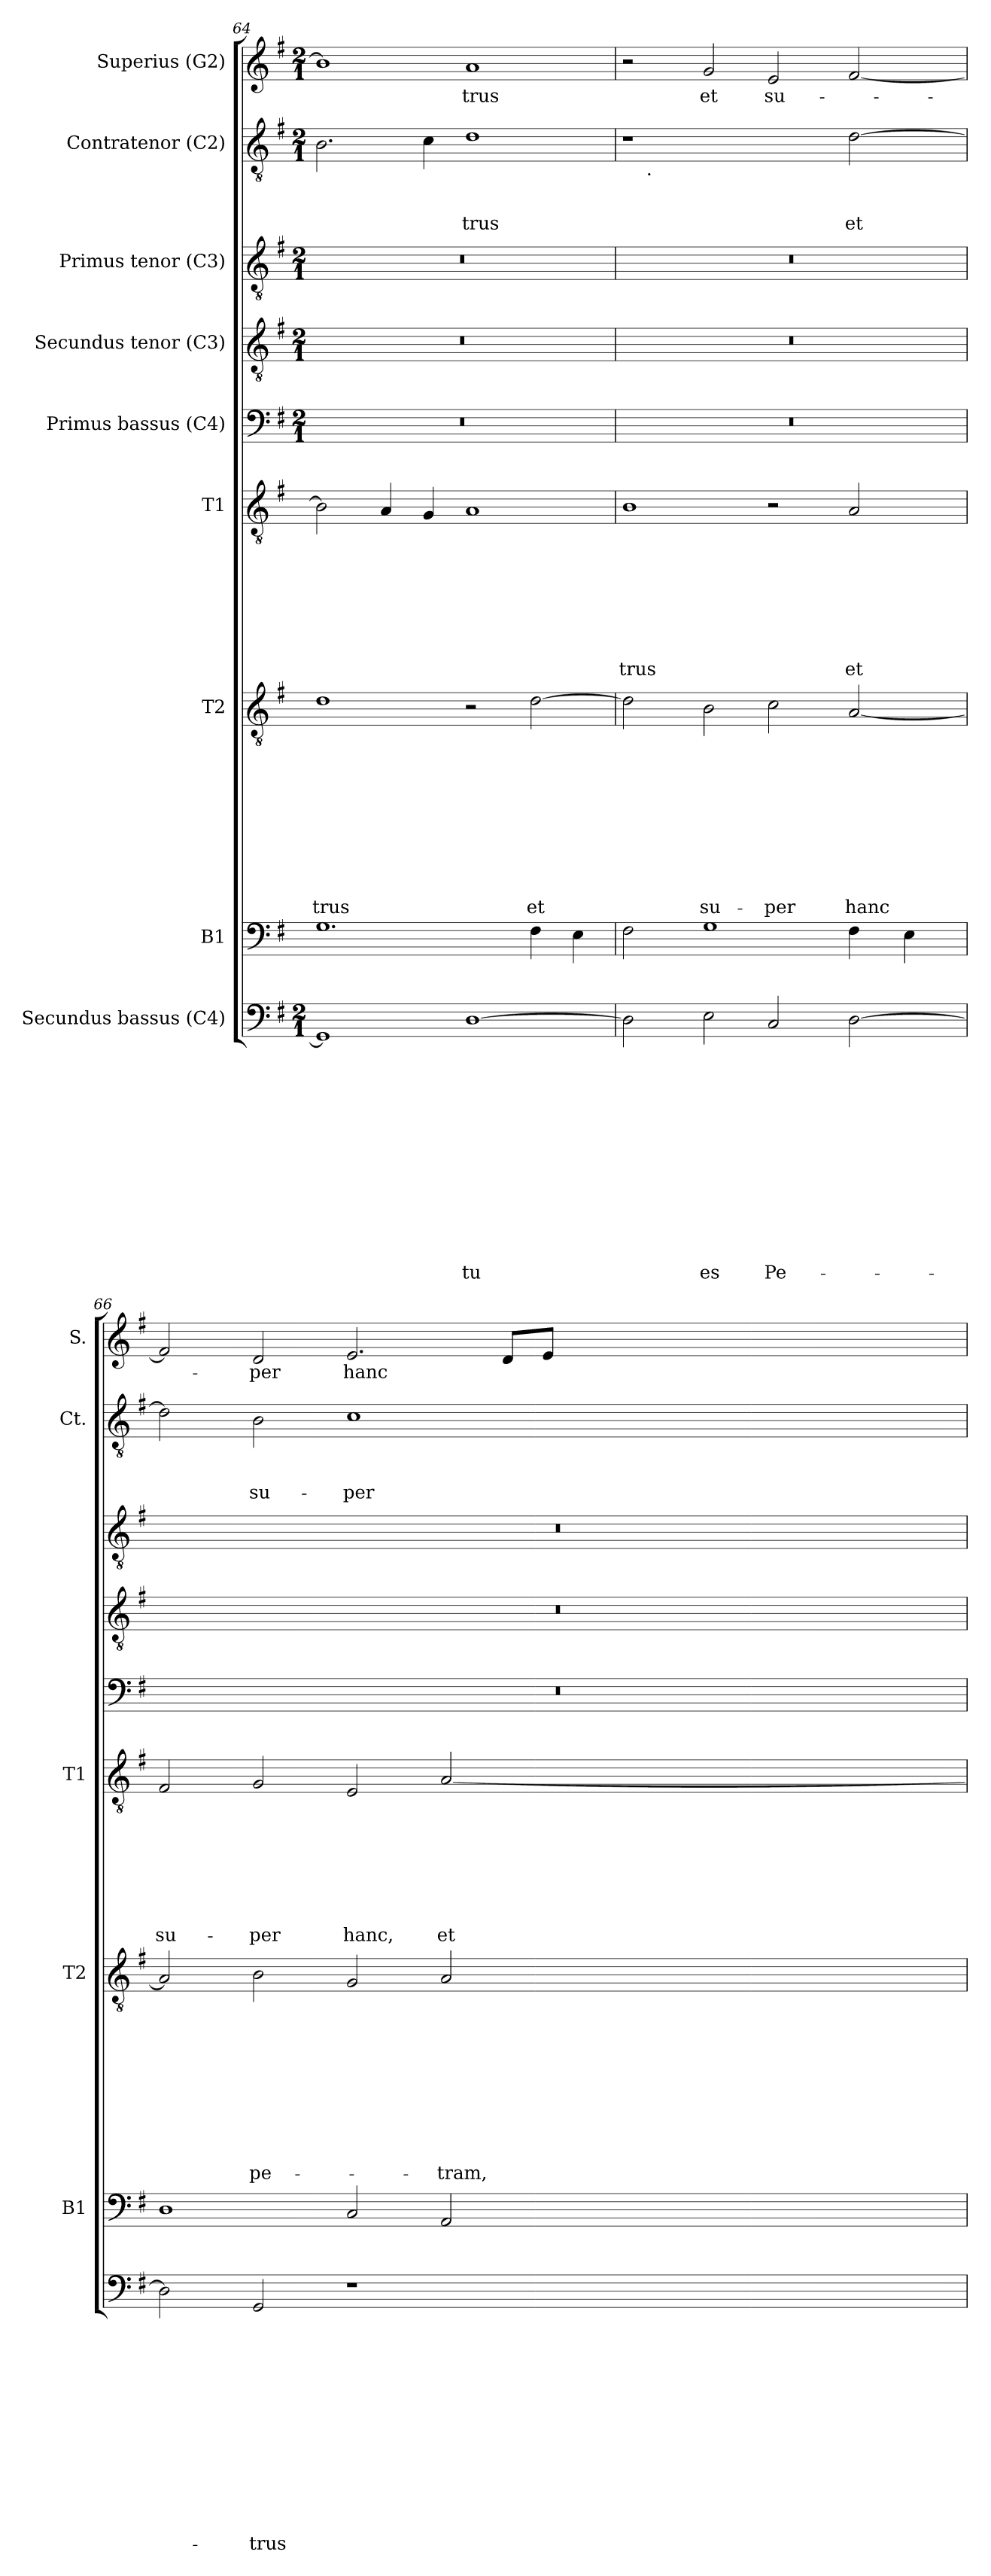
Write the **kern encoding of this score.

**kern	**text	**text	**text	**text	**text	**text	**text	**text	**text	**text	**text	**text	**text	**kern	**kern	**text	**text	**text	**text	**text	**text	**text	**text	**text	**text	**kern	**text	**text	**text	**text	**text	**text	**text	**text	**kern	**kern	**kern	**kern	**text	**text	**text	**kern	**text
*part9	*part9	*part9	*part9	*part9	*part9	*part9	*part9	*part9	*part9	*part9	*part9	*part9	*part9	*part8	*part7	*part7	*part7	*part7	*part7	*part7	*part7	*part7	*part7	*part7	*part7	*part6	*part6	*part6	*part6	*part6	*part6	*part6	*part6	*part6	*part5	*part4	*part3	*part2	*part2	*part2	*part2	*part1	*part1
*staff9	*staff9	*staff9	*staff9	*staff9	*staff9	*staff9	*staff9	*staff9	*staff9	*staff9	*staff9	*staff9	*staff9	*staff8	*staff7	*staff7	*staff7	*staff7	*staff7	*staff7	*staff7	*staff7	*staff7	*staff7	*staff7	*staff6	*staff6	*staff6	*staff6	*staff6	*staff6	*staff6	*staff6	*staff6	*staff5	*staff4	*staff3	*staff2	*staff2	*staff2	*staff2	*staff1	*staff1
*I"Secundus bassus (C4)	*	*	*	*	*	*	*	*	*	*	*	*	*	*I"B1	*I"T2	*	*	*	*	*	*	*	*	*	*	*I"T1	*	*	*	*	*	*	*	*	*I"Primus bassus (C4)	*I"Secundus tenor (C3)	*I"Primus tenor (C3)	*I"Contratenor (C2)	*	*	*	*I"Superius (G2)	*
*	*	*	*	*	*	*	*	*	*	*	*	*	*	*I'B1	*I'T2	*	*	*	*	*	*	*	*	*	*	*I'T1	*	*	*	*	*	*	*	*	*	*	*	*I'Ct.	*	*	*	*I'S.	*
*clefF4	*	*	*	*	*	*	*	*	*	*	*	*	*	*clefF4	*clefGv2	*	*	*	*	*	*	*	*	*	*	*clefGv2	*	*	*	*	*	*	*	*	*clefF4	*clefGv2	*clefGv2	*clefGv2	*	*	*	*clefG2	*
*k[f#]	*	*	*	*	*	*	*	*	*	*	*	*	*	*k[f#]	*k[f#]	*	*	*	*	*	*	*	*	*	*	*k[f#]	*	*	*	*	*	*	*	*	*k[f#]	*k[f#]	*k[f#]	*k[f#]	*	*	*	*k[f#]	*
*G:	*	*	*	*	*	*	*	*	*	*	*	*	*	*G:	*G:	*	*	*	*	*	*	*	*	*	*	*G:	*	*	*	*	*	*	*	*	*G:	*G:	*G:	*G:	*	*	*	*G:	*
*M2/1	*	*	*	*	*	*	*	*	*	*	*	*	*	*	*	*	*	*	*	*	*	*	*	*	*	*	*	*	*	*	*	*	*	*	*M2/1	*M2/1	*M2/1	*M2/1	*	*	*	*M2/1	*
=64	=64	=64	=64	=64	=64	=64	=64	=64	=64	=64	=64	=64	=64	=64	=64	=64	=64	=64	=64	=64	=64	=64	=64	=64	=64	=64	=64	=64	=64	=64	=64	=64	=64	=64	=64	=64	=64	=64	=64	=64	=64	=64	=64
!	!	!	!	!	!	!	!	!	!	!	!	!	!	!	!	!	!	!	!	!	!	!	!	!	!LO:LY:b	!	!	!	!	!	!	!	!	!	!	!	!	!	!	!	!	!	!
1GG]	.	.	.	.	.	.	.	.	.	.	.	.	.	1.G	1d	.	.	.	.	.	.	.	.	.	-trus	2B\]	.	.	.	.	.	.	.	.	0r	0r	0r	2.B\	.	.	.	1b]	.
.	.	.	.	.	.	.	.	.	.	.	.	.	.	.	.	.	.	.	.	.	.	.	.	.	.	4A/	.	.	.	.	.	.	.	.	.	.	.	.	.	.	.	.	.
.	.	.	.	.	.	.	.	.	.	.	.	.	.	.	.	.	.	.	.	.	.	.	.	.	.	4G/	.	.	.	.	.	.	.	.	.	.	.	4c\	.	.	.	.	.
!	!	!	!	!	!	!	!	!	!	!	!	!	!LO:LY:b	!	!	!	!	!	!	!	!	!	!	!	!	!	!	!	!	!	!	!	!	!	!	!	!	!	!	!	!LO:LY:b	!	!LO:LY:b
[<1D	.	.	.	.	.	.	.	.	.	.	.	.	tu	.	2r	.	.	.	.	.	.	.	.	.	.	1A	.	.	.	.	.	.	.	.	.	.	.	1d	.	.	-trus	1a	-trus
!	!	!	!	!	!	!	!	!	!	!	!	!	!	!	!	!	!	!	!	!	!	!	!	!	!LO:LY:b	!	!	!	!	!	!	!	!	!	!	!	!	!	!	!	!	!	!
.	.	.	.	.	.	.	.	.	.	.	.	.	.	4F#\	[<2d\	.	.	.	.	.	.	.	.	.	et	.	.	.	.	.	.	.	.	.	.	.	.	.	.	.	.	.	.
.	.	.	.	.	.	.	.	.	.	.	.	.	.	4E\	.	.	.	.	.	.	.	.	.	.	.	.	.	.	.	.	.	.	.	.	.	.	.	.	.	.	.	.	.
!!LO:LB:g=z
=65	=65	=65	=65	=65	=65	=65	=65	=65	=65	=65	=65	=65	=65	=65	=65	=65	=65	=65	=65	=65	=65	=65	=65	=65	=65	=65	=65	=65	=65	=65	=65	=65	=65	=65	=65	=65	=65	=65	=65	=65	=65	=65	=65
!	!	!	!	!	!	!	!	!	!	!	!	!	!	!	!	!	!	!	!	!	!	!	!	!	!	!	!	!	!	!	!	!	!	!LO:LY:b	!	!	!	!	!	!	!	!	!
*	*	*	*	*	*	*	*	*	*	*	*	*	*	*	*	*	*	*	*	*	*	*	*	*	*	*	*	*	*	*	*	*	*	*	*	*	*	*^	*	*	*	*	*
2D\]	.	.	.	.	.	.	.	.	.	.	.	.	.	2F#\	2d\]	.	.	.	.	.	.	.	.	.	.	1B	.	.	.	.	.	.	.	-trus	0r	0r	0r	1r	16.ryy	.	.	.	2r	.
!	!	!	!	!	!	!	!	!	!	!	!	!	!	!	!	!	!	!	!	!	!	!	!	!	!	!	!	!	!	!	!	!	!	!	!	!	!	!	!LO:TX:b:t=.	!	!	!	!	!
.	.	.	.	.	.	.	.	.	.	.	.	.	.	.	.	.	.	.	.	.	.	.	.	.	.	.	.	.	.	.	.	.	.	.	.	.	.	.	1ryy	.	.	.	.	.
!	!	!	!	!	!	!	!	!	!	!	!	!	!LO:LY:b	!	!	!	!	!	!	!	!	!	!	!	!LO:LY:b	!	!	!	!	!	!	!	!	!	!	!	!	!	!	!	!	!	!	!LO:LY:b
2E\	.	.	.	.	.	.	.	.	.	.	.	.	es	1G	2B\	.	.	.	.	.	.	.	.	.	su-	.	.	.	.	.	.	.	.	.	.	.	.	.	.	.	.	.	2g/	et
!	!	!	!	!	!	!	!	!	!	!	!	!	!LO:LY:b	!	!	!	!	!	!	!	!	!	!	!	!LO:LY:b	!	!	!	!	!	!	!	!	!	!	!	!	!	!	!	!	!	!	!LO:LY:b
2C/	.	.	.	.	.	.	.	.	.	.	.	.	Pe-	.	2c\	.	.	.	.	.	.	.	.	.	-per	2r	.	.	.	.	.	.	.	.	.	.	.	2ryy	.	.	.	.	2e/	su-
.	.	.	.	.	.	.	.	.	.	.	.	.	.	.	.	.	.	.	.	.	.	.	.	.	.	.	.	.	.	.	.	.	.	.	.	.	.	.	2ryy	.	.	.	.	.
!	!	!	!	!	!	!	!	!	!	!	!	!	!	!	!	!	!	!	!	!	!	!	!	!	!LO:LY:b	!	!	!	!	!	!	!	!	!LO:LY:b	!	!	!	!	!	!	!	!LO:LY:b	!	!
[>2D\	.	.	.	.	.	.	.	.	.	.	.	.	.	4F#\	[<2A/	.	.	.	.	.	.	.	.	.	hanc	2A/	.	.	.	.	.	.	.	et	.	.	.	[>2d\	.	.	.	et	[<2f#/	.
.	.	.	.	.	.	.	.	.	.	.	.	.	.	.	.	.	.	.	.	.	.	.	.	.	.	.	.	.	.	.	.	.	.	.	.	.	.	.	4ryy	.	.	.	.	.
.	.	.	.	.	.	.	.	.	.	.	.	.	.	4E\	.	.	.	.	.	.	.	.	.	.	.	.	.	.	.	.	.	.	.	.	.	.	.	.	.	.	.	.	.	.
.	.	.	.	.	.	.	.	.	.	.	.	.	.	.	.	.	.	.	.	.	.	.	.	.	.	.	.	.	.	.	.	.	.	.	.	.	.	.	8ryy	.	.	.	.	.
.	.	.	.	.	.	.	.	.	.	.	.	.	.	.	.	.	.	.	.	.	.	.	.	.	.	.	.	.	.	.	.	.	.	.	.	.	.	.	32ryy	.	.	.	.	.
=66	=66	=66	=66	=66	=66	=66	=66	=66	=66	=66	=66	=66	=66	=66	=66	=66	=66	=66	=66	=66	=66	=66	=66	=66	=66	=66	=66	=66	=66	=66	=66	=66	=66	=66	=66	=66	=66	=66	=66	=66	=66	=66	=66	=66
!	!	!	!	!	!	!	!	!	!	!	!	!	!	!	!	!	!	!	!	!	!	!	!	!	!	!	!	!	!	!	!	!	!	!LO:LY:b	!	!	!	!	!	!	!	!	!	!
*	*	*	*	*	*	*	*	*	*	*	*	*	*	*	*	*	*	*	*	*	*	*	*	*	*	*	*	*	*	*	*	*	*	*	*	*	*	*v	*v	*	*	*	*	*
2D\]	.	.	.	.	.	.	.	.	.	.	.	.	.	1D	2A/]	.	.	.	.	.	.	.	.	.	.	2F#/	.	.	.	.	.	.	.	su-	0r	0r	0r	2d\]	.	.	.	2f#/]	.
!	!	!	!	!	!	!	!	!	!	!	!	!	!LO:LY:b	!	!	!	!	!	!	!	!	!	!	!	!LO:LY:b	!	!	!	!	!	!	!	!	!LO:LY:b	!	!	!	!	!	!	!LO:LY:b	!	!LO:LY:b
2GG/	.	.	.	.	.	.	.	.	.	.	.	.	-trus	.	2B\	.	.	.	.	.	.	.	.	.	pe-	2G/	.	.	.	.	.	.	.	-per	.	.	.	2B\	.	.	su-	2d/	-per
!	!	!	!	!	!	!	!	!	!	!	!	!	!	!	!	!	!	!	!	!	!	!	!	!	!	!	!	!	!	!	!	!	!	!LO:LY:b	!	!	!	!	!	!	!LO:LY:b	!	!LO:LY:b
1r	.	.	.	.	.	.	.	.	.	.	.	.	.	2C/	2G/	.	.	.	.	.	.	.	.	.	.	2E/	.	.	.	.	.	.	.	hanc,	.	.	.	1c	.	.	-per	2.e/	hanc
!	!	!	!	!	!	!	!	!	!	!	!	!	!	!	!	!	!	!	!	!	!	!	!	!	!LO:LY:b	!	!	!	!	!	!	!	!	!LO:LY:b	!	!	!	!	!	!	!	!	!
.	.	.	.	.	.	.	.	.	.	.	.	.	.	2AA/	2A/	.	.	.	.	.	.	.	.	.	-tram,	[<2A/	.	.	.	.	.	.	.	et	.	.	.	.	.	.	.	.	.
.	.	.	.	.	.	.	.	.	.	.	.	.	.	.	.	.	.	.	.	.	.	.	.	.	.	.	.	.	.	.	.	.	.	.	.	.	.	.	.	.	.	8d/L	.
.	.	.	.	.	.	.	.	.	.	.	.	.	.	.	.	.	.	.	.	.	.	.	.	.	.	.	.	.	.	.	.	.	.	.	.	.	.	.	.	.	.	8e/J	.
=	=	=	=	=	=	=	=	=	=	=	=	=	=	=	=	=	=	=	=	=	=	=	=	=	=	=	=	=	=	=	=	=	=	=	=	=	=	=	=	=	=	=	=
*-	*-	*-	*-	*-	*-	*-	*-	*-	*-	*-	*-	*-	*-	*-	*-	*-	*-	*-	*-	*-	*-	*-	*-	*-	*-	*-	*-	*-	*-	*-	*-	*-	*-	*-	*-	*-	*-	*-	*-	*-	*-	*-	*-
